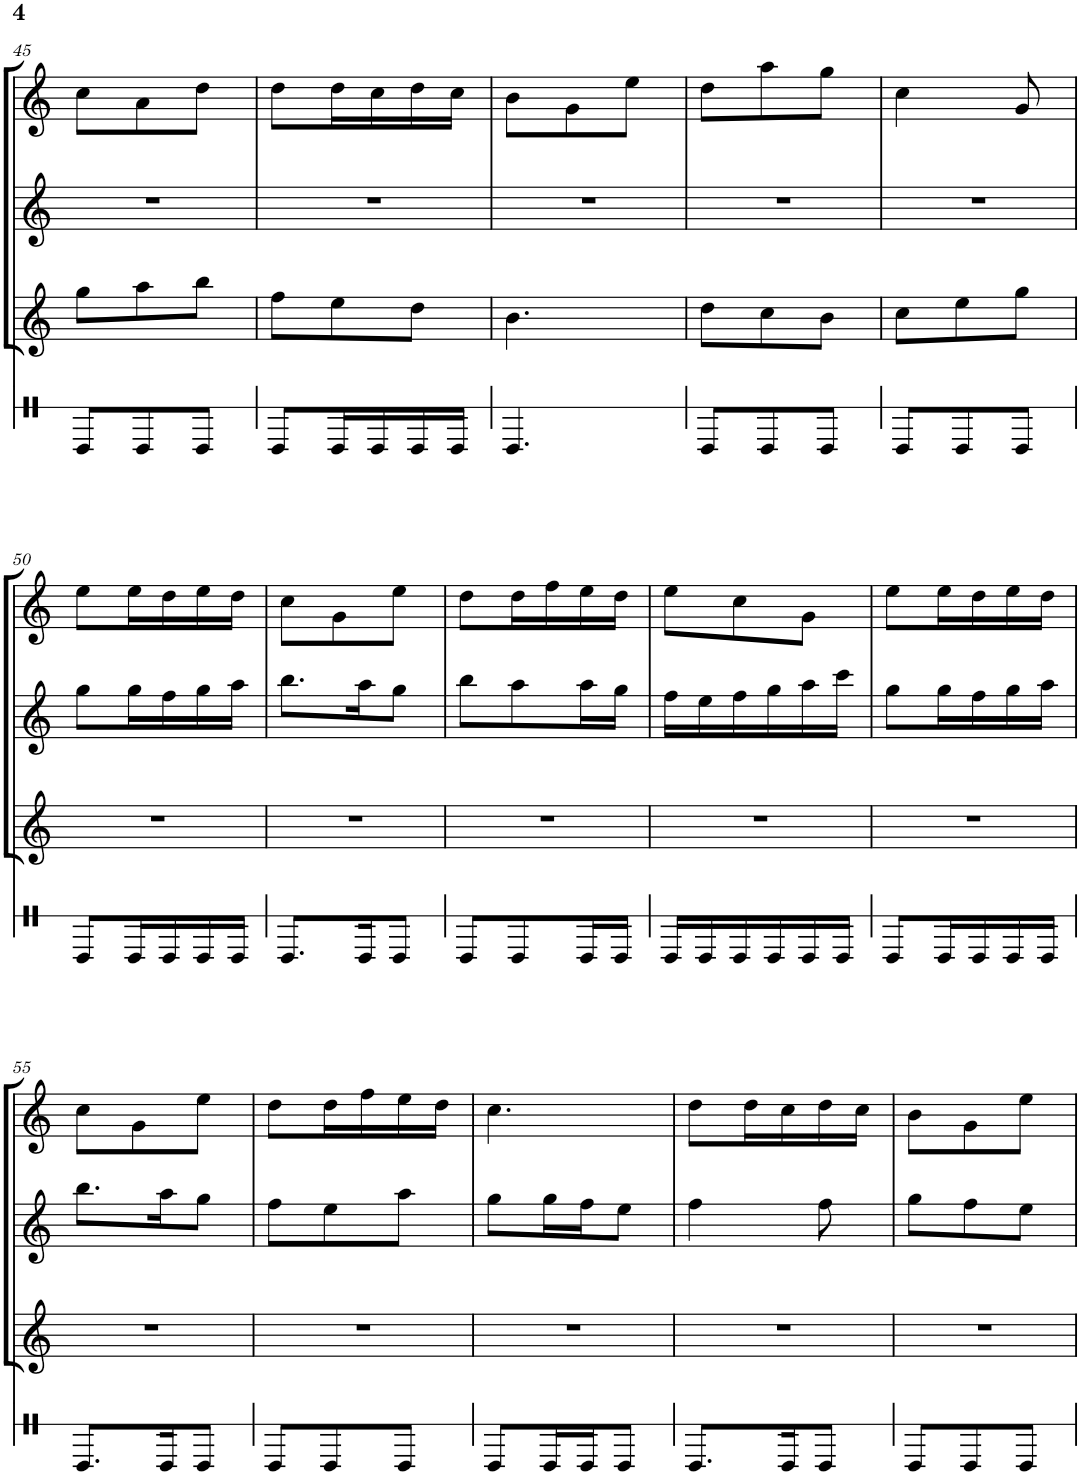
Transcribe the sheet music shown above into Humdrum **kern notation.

**kern	**kern	**kern	**kern
*part4	*part3	*part2	*part1
*staff4	*staff3	*staff2	*staff1
*I"Timbal	*I"Gralla 3	*I"Gralla 2	*I"Gralla 1
!!LO:PB:g=z
*clefX	*clefG2	*clefG2	*clefG2
*k[]	*k[]	*k[]	*k[]
*	*C:	*C:	*C:
*M3/8	*M3/8	*M3/8	*M3/8
=45	=45	=45	=45
8e/L	8gg\L	4.r	8cc\L
8e/	8aa\	.	8a\
8e/J	8bb\J	.	8dd\J
=46	=46	=46	=46
8e/L	8ff\L	4.r	8dd\L
16e/L	8ee\	.	16dd\L
16e/	.	.	16cc\
16e/	8dd\J	.	16dd\
16e/JJ	.	.	16cc\JJ
=47	=47	=47	=47
4.e/	4.b\	4.r	8b\L
.	.	.	8g\
.	.	.	8ee\J
=48	=48	=48	=48
8e/L	8dd\L	4.r	8dd\L
8e/	8cc\	.	8aa\
8e/J	8b\J	.	8gg\J
=49	=49	=49	=49
8e/L	8cc\L	4.r	4cc\
8e/	8ee\	.	.
8e/J	8gg\J	.	8g/
!!LO:LB:g=z
=50	=50	=50	=50
8e/L	4.r	8gg\L	8ee\L
16e/L	.	16gg\L	16ee\L
16e/	.	16ff\	16dd\
16e/	.	16gg\	16ee\
16e/JJ	.	16aa\JJ	16dd\JJ
=51	=51	=51	=51
8.e/L	4.r	8.bb\L	8cc\L
.	.	.	8g\
16e/K	.	16aa\K	.
8e/J	.	8gg\J	8ee\J
=52	=52	=52	=52
8e/L	4.r	8bb\L	8dd\L
8e/	.	8aa\	16dd\L
.	.	.	16ff\
16e/L	.	16aa\L	16ee\
16e/JJ	.	16gg\JJ	16dd\JJ
=53	=53	=53	=53
16e/LL	4.r	16ff\LL	8ee\L
16e/	.	16ee\	.
16e/	.	16ff\	8cc\
16e/	.	16gg\	.
16e/	.	16aa\	8g\J
16e/JJ	.	16ccc\JJ	.
=54	=54	=54	=54
8e/L	4.r	8gg\L	8ee\L
16e/L	.	16gg\L	16ee\L
16e/	.	16ff\	16dd\
16e/	.	16gg\	16ee\
16e/JJ	.	16aa\JJ	16dd\JJ
!!LO:LB:g=z
=55	=55	=55	=55
8.e/L	4.r	8.bb\L	8cc\L
.	.	.	8g\
16e/K	.	16aa\K	.
8e/J	.	8gg\J	8ee\J
=56	=56	=56	=56
8e/L	4.r	8ff\L	8dd\L
8e/	.	8ee\	16dd\L
.	.	.	16ff\
8e/J	.	8aa\J	16ee\
.	.	.	16dd\JJ
=57	=57	=57	=57
8e/L	4.r	8gg\L	4.cc\
16e/L	.	16gg\L	.
16e/J	.	16ff\J	.
8e/J	.	8ee\J	.
=58	=58	=58	=58
8.e/L	4.r	4ff\	8dd\L
.	.	.	16dd\L
16e/K	.	.	16cc\
8e/J	.	8ff\	16dd\
.	.	.	16cc\JJ
=59	=59	=59	=59
8e/L	4.r	8gg\L	8b\L
8e/	.	8ff\	8g\
8e/J	.	8ee\J	8ee\J
=	=	=	=
*-	*-	*-	*-
